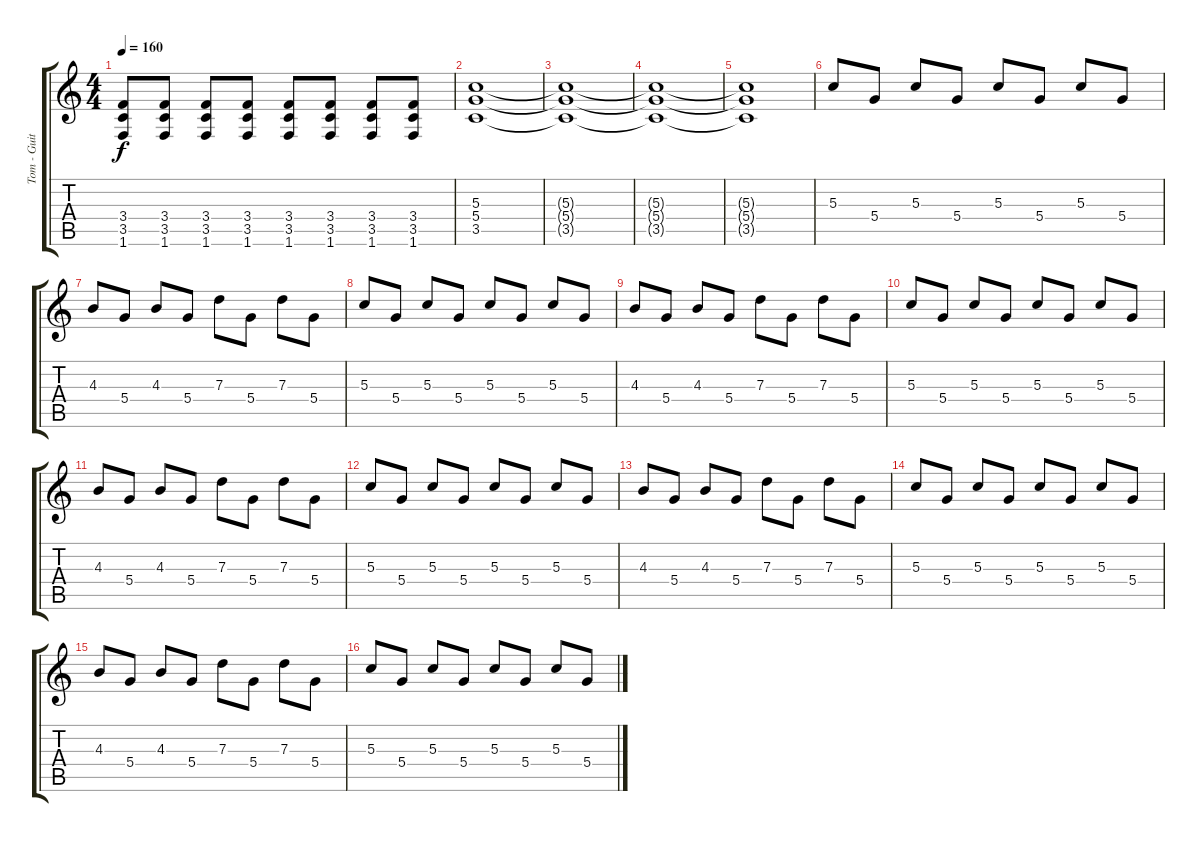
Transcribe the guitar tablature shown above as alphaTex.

\track ("Tom - Guitar" "Tom - Guit") {instrument distortionguitar}
\staff {score tabs}
\tuning (E4 B3 G3 D3 A2 E2) {hide}
\ts (4 4)
\tempo 160
\clef g2
\ks c
(3.4 3.5 1.6).8{dy f} (3.4 3.5 1.6).8 (3.4 3.5 1.6).8 (3.4 3.5 1.6).8 (3.4 3.5 1.6).8 (3.4 3.5 1.6).8 (3.4 3.5 1.6).8 (3.4 3.5 1.6).8 |
(5.3 5.4 3.5).1 |
(5.3{t} 5.4{t} 3.5{t}).1 |
(5.3{t} 5.4{t} 3.5{t}).1 |
(5.3{t} 5.4{t} 3.5{t}).1 |
5.3.8 5.4.8 5.3.8 5.4.8 5.3.8 5.4.8 5.3.8 5.4.8 |
4.3.8 5.4.8 4.3.8 5.4.8 7.3.8 5.4.8 7.3.8 5.4.8 |
5.3.8 5.4.8 5.3.8 5.4.8 5.3.8 5.4.8 5.3.8 5.4.8 |
4.3.8 5.4.8 4.3.8 5.4.8 7.3.8 5.4.8 7.3.8 5.4.8 |
5.3.8 5.4.8 5.3.8 5.4.8 5.3.8 5.4.8 5.3.8 5.4.8 |
4.3.8 5.4.8 4.3.8 5.4.8 7.3.8 5.4.8 7.3.8 5.4.8 |
5.3.8 5.4.8 5.3.8 5.4.8 5.3.8 5.4.8 5.3.8 5.4.8 |
4.3.8 5.4.8 4.3.8 5.4.8 7.3.8 5.4.8 7.3.8 5.4.8 |
5.3.8 5.4.8 5.3.8 5.4.8 5.3.8 5.4.8 5.3.8 5.4.8 |
4.3.8 5.4.8 4.3.8 5.4.8 7.3.8 5.4.8 7.3.8 5.4.8 |
5.3.8 5.4.8 5.3.8 5.4.8 5.3.8 5.4.8 5.3.8 5.4.8
